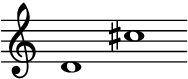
\version "2.16.2" % absolutely necessary!

% use this to crop output page size to match the snippet
#(ly:set-option 'preview #t)

%%%%%%%%%%%%%%%%%%%%%%%%%%
% here goes the snippet: %
%%%%%%%%%%%%%%%%%%%%%%%%%%
<<
\relative c' {
  \override Staff.TimeSignature #'stencil = ##f 
  \time 3/1
  d1 cis'
}
>>